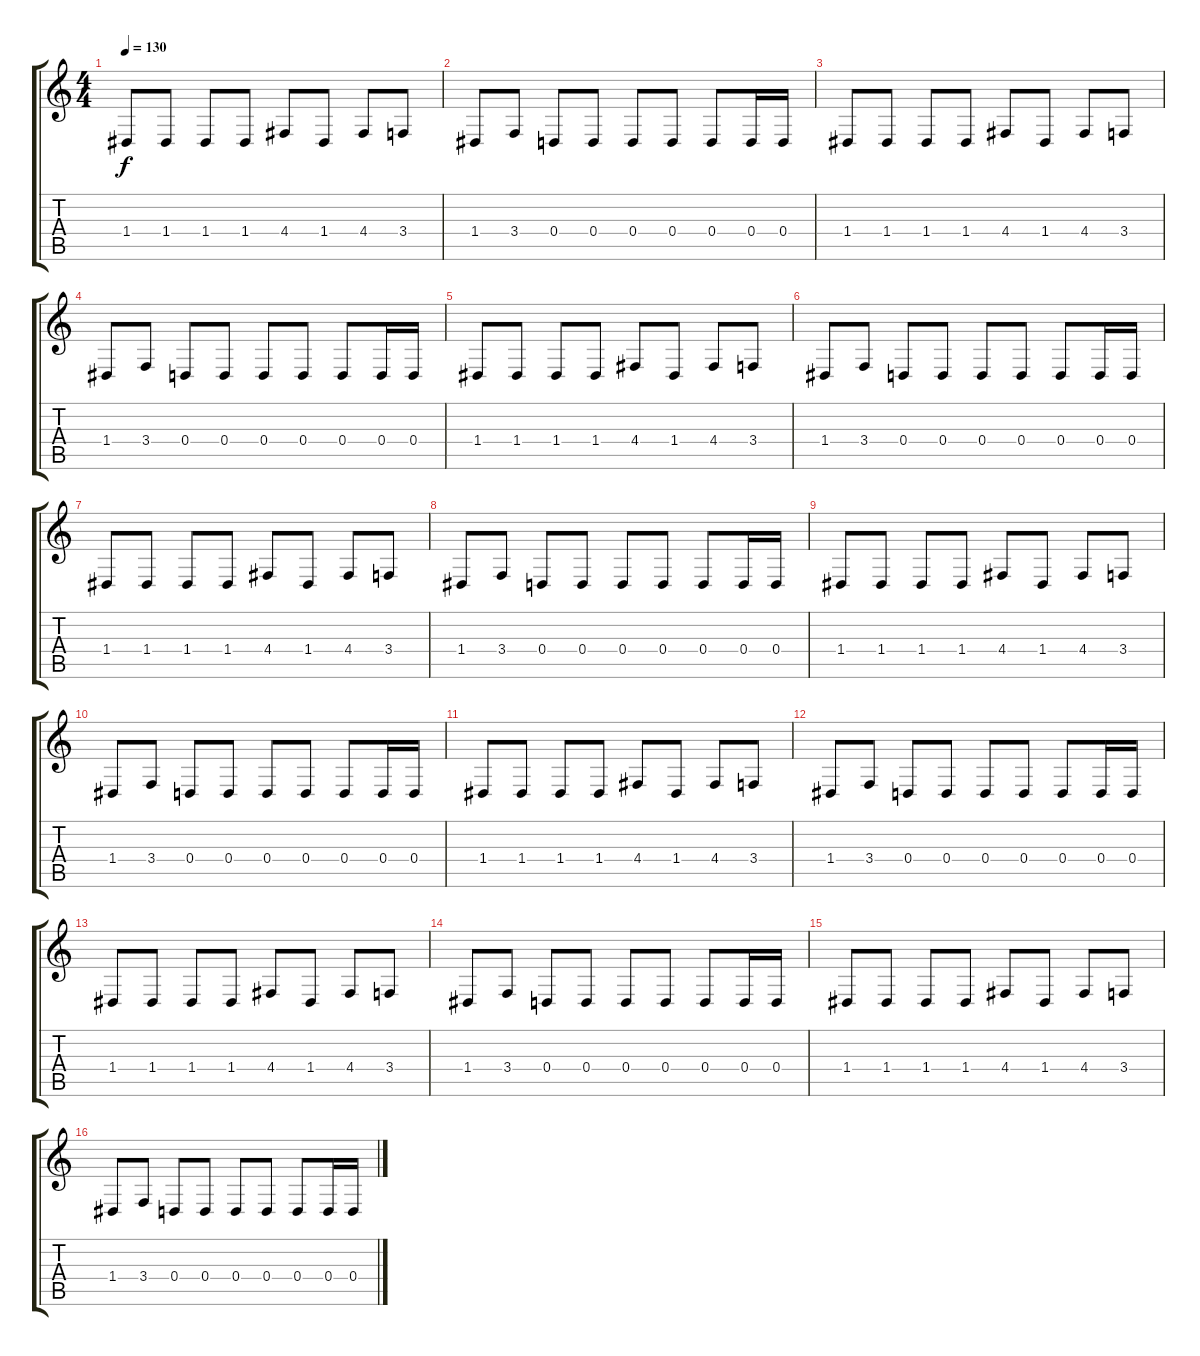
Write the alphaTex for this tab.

\track "" {instrument shanai}
\staff {score tabs}
\tuning (E4 B3 G3 D3 A2 E2) {hide}
\ts (4 4)
\tempo 130
\clef g2
\ks c
1.4.8{dy f instrument shanai} 1.4.8 1.4.8 1.4.8 4.4.8 1.4.8 4.4.8 3.4.8 |
1.4.8 3.4.8 0.4.8 0.4.8 0.4.8 0.4.8 0.4.8 0.4.16 0.4.16 |
1.4.8 1.4.8 1.4.8 1.4.8 4.4.8 1.4.8 4.4.8 3.4.8 |
1.4.8 3.4.8 0.4.8 0.4.8 0.4.8 0.4.8 0.4.8 0.4.16 0.4.16 |
1.4.8 1.4.8 1.4.8 1.4.8 4.4.8 1.4.8 4.4.8 3.4.8 |
1.4.8 3.4.8 0.4.8 0.4.8 0.4.8 0.4.8 0.4.8 0.4.16 0.4.16 |
1.4.8 1.4.8 1.4.8 1.4.8 4.4.8 1.4.8 4.4.8 3.4.8 |
1.4.8 3.4.8 0.4.8 0.4.8 0.4.8 0.4.8 0.4.8 0.4.16 0.4.16 |
1.4.8 1.4.8 1.4.8 1.4.8 4.4.8 1.4.8 4.4.8 3.4.8 |
1.4.8 3.4.8 0.4.8 0.4.8 0.4.8 0.4.8 0.4.8 0.4.16 0.4.16 |
1.4.8 1.4.8 1.4.8 1.4.8 4.4.8 1.4.8 4.4.8 3.4.8 |
1.4.8 3.4.8 0.4.8 0.4.8 0.4.8 0.4.8 0.4.8 0.4.16 0.4.16 |
1.4.8 1.4.8 1.4.8 1.4.8 4.4.8 1.4.8 4.4.8 3.4.8 |
1.4.8 3.4.8 0.4.8 0.4.8 0.4.8 0.4.8 0.4.8 0.4.16 0.4.16 |
1.4.8 1.4.8 1.4.8 1.4.8 4.4.8 1.4.8 4.4.8 3.4.8 |
1.4.8 3.4.8 0.4.8 0.4.8 0.4.8 0.4.8 0.4.8 0.4.16 0.4.16
